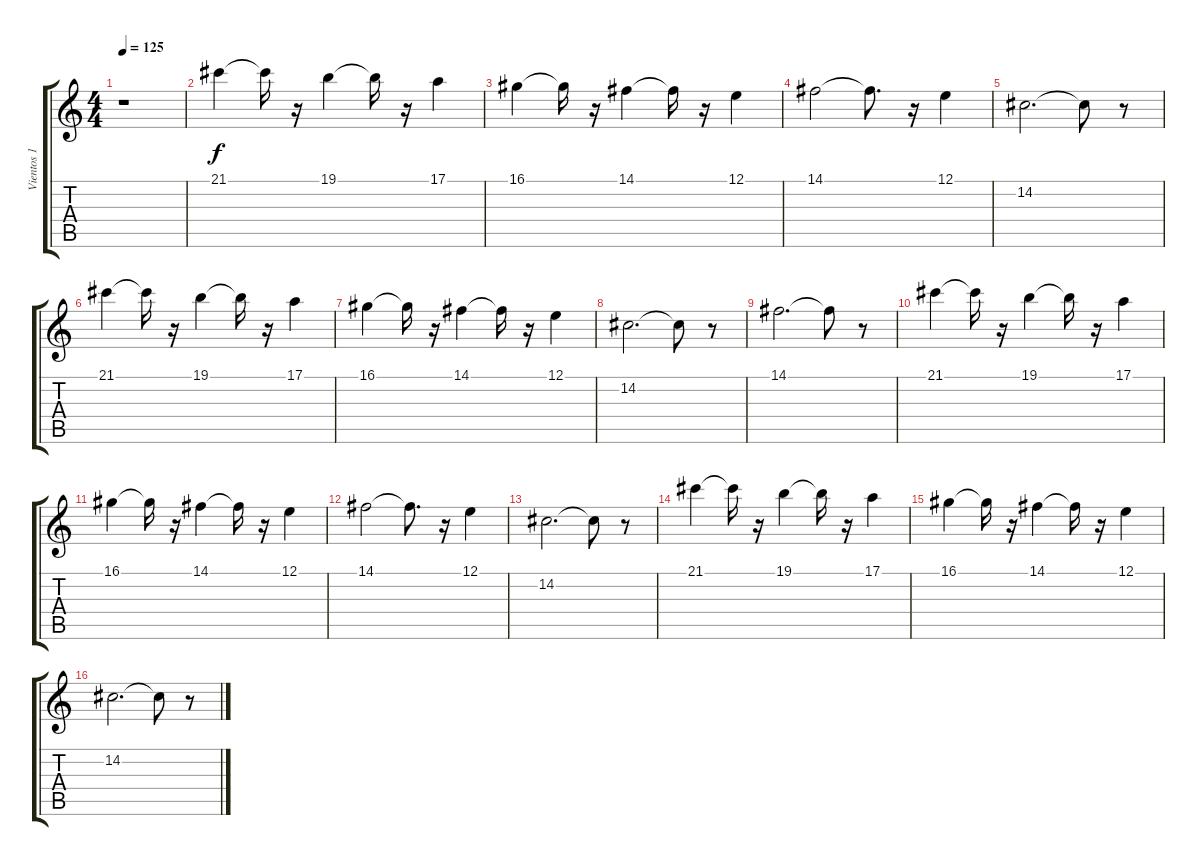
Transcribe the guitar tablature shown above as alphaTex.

\track ("Vientos 1" "Vientos 1") {instrument whistle}
\staff {score tabs}
\tuning (E4 B3 G3 D3 A2 E2) {hide}
\ts (4 4)
\tempo 125
\clef g2
\ks c
r.1{dy f} |
21.1.4 21.1{t}.16 r.16 19.1.4 19.1{t}.16 r.16 17.1.4 |
16.1.4 16.1{t}.16 r.16 14.1.4 14.1{t}.16 r.16 12.1.4 |
14.1.2 14.1{t}.8{d} r.16 12.1.4 |
14.2.2{d} 14.2{t}.8 r.8 |
21.1.4 21.1{t}.16 r.16 19.1.4 19.1{t}.16 r.16 17.1.4 |
16.1.4 16.1{t}.16 r.16 14.1.4 14.1{t}.16 r.16 12.1.4 |
14.2.2{d} 14.2{t}.8 r.8 |
14.1.2{d} 14.1{t}.8 r.8 |
21.1.4 21.1{t}.16 r.16 19.1.4 19.1{t}.16 r.16 17.1.4 |
16.1.4 16.1{t}.16 r.16 14.1.4 14.1{t}.16 r.16 12.1.4 |
14.1.2 14.1{t}.8{d} r.16 12.1.4 |
14.2.2{d} 14.2{t}.8 r.8 |
21.1.4 21.1{t}.16 r.16 19.1.4 19.1{t}.16 r.16 17.1.4 |
16.1.4 16.1{t}.16 r.16 14.1.4 14.1{t}.16 r.16 12.1.4 |
14.2.2{d} 14.2{t}.8 r.8
